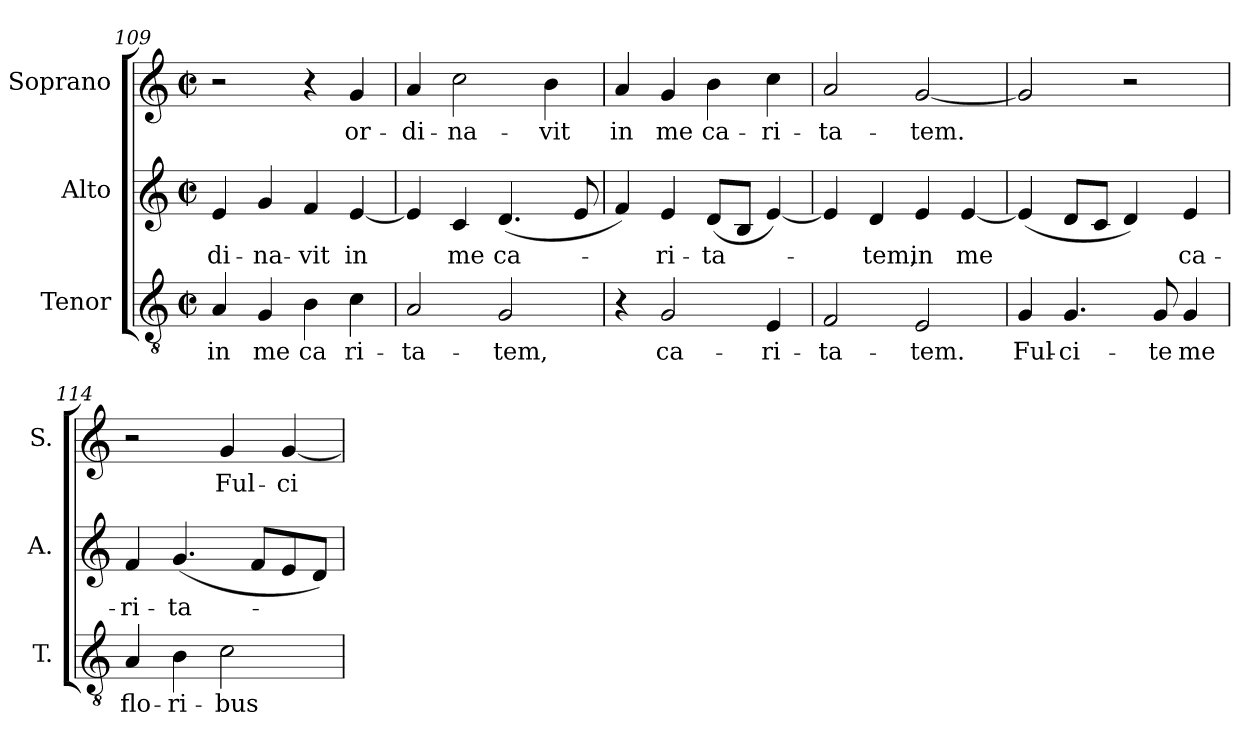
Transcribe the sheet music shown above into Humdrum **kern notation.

**kern	**text	**kern	**text	**kern	**text
*part3	*part3	*part2	*part2	*part1	*part1
*staff3	*staff3	*staff2	*staff2	*staff1	*staff1
*I"Tenor	*	*I"Alto	*	*I"Soprano	*
*I'T.	*	*I'A.	*	*I'S.	*
*clefGv2	*	*clefG2	*	*clefG2	*
*ITrd7c12	*	*	*	*	*
*k[]	*	*k[]	*	*k[]	*
*C:	*	*C:	*	*C:	*
*M2/2	*	*M2/2	*	*M2/2	*
*met(c|)	*	*met(c|)	*	*met(c|)	*
=109	=109	=109	=109	=109	=109
!	!LO:LY:b:color=#000000	!	!	!	!
!	!	!	!LO:LY:b:color=#000000	!	!
4AAi/	in	4ei/	-di-	2r	.
!	!LO:LY:b:color=#000000	!	!	!	!
!	!	!	!LO:LY:b:color=#000000	!	!
4GGi/	me	4gi/	-na-	.	.
!	!LO:LY:b:color=#000000	!	!	!	!
!	!	!	!LO:LY:b:color=#000000	!	!
4BBi\	ca	4fi/	-vit	4r	.
!	!LO:LY:b:color=#000000	!	!	!	!
!	!	!	!LO:LY:b:color=#000000	!	!
!	!	!	!	!	!LO:LY:b:color=#000000
4Ci\	ri-	[4ei/	in	4gi/	or-
!!LO:LB:g=z
=110	=110	=110	=110	=110	=110
!	!LO:LY:b:color=#000000	!	!	!	!
!	!	!	!	!	!LO:LY:b:color=#000000
2AAi/	-ta-	4ei/]	.	4ai/	-di-
!	!	!	!LO:LY:b:color=#000000	!	!
!	!	!	!	!	!LO:LY:b:color=#000000
.	.	4ci/	me	2cci\	-na-
!	!LO:LY:b:color=#000000	!	!	!	!
!	!	!	!LO:LY:b:color=#000000	!	!
2GGi/	-tem,	(4.di/	ca-	.	.
!	!	!	!	!	!LO:LY:b:color=#000000
.	.	.	.	4bi\	-vit
.	.	8ei/	.	.	.
=111	=111	=111	=111	=111	=111
!	!	!	!	!	!LO:LY:b:color=#000000
4r	.	4fi/)	.	4ai/	in
!	!LO:LY:b:color=#000000	!	!	!	!
!	!	!	!LO:LY:b:color=#000000	!	!
!	!	!	!	!	!LO:LY:b:color=#000000
2GGi/	ca-	4ei/	-ri-	4gi/	me
!	!	!	!LO:LY:b:color=#000000	!	!
!	!	!	!	!	!LO:LY:b:color=#000000
.	.	(8di/L	-ta-	4bi\	ca-
.	.	8Bi/J	.	.	.
!	!LO:LY:b:color=#000000	!	!	!	!
!	!	!	!	!	!LO:LY:b:color=#000000
4EEi/	-ri-	[4ei/)	.	4cci\	-ri-
=112	=112	=112	=112	=112	=112
!	!LO:LY:b:color=#000000	!	!	!	!
!	!	!	!	!	!LO:LY:b:color=#000000
2FFi/	-ta-	4ei/]	.	2ai/	-ta-
!	!	!	!LO:LY:b:color=#000000	!	!
.	.	4di/	-tem,	.	.
!	!LO:LY:b:color=#000000	!	!	!	!
!	!	!	!LO:LY:b:color=#000000	!	!
!	!	!	!	!	!LO:LY:b:color=#000000
2EEi/	-tem.	4ei/	in	[2gi/	-tem.
!	!	!	!LO:LY:b:color=#000000	!	!
.	.	[4ei/	me	.	.
=113	=113	=113	=113	=113	=113
!	!LO:LY:b:color=#000000	!	!	!	!
4GGi/	Ful-	(4ei/]	.	2gi/]	.
!	!LO:LY:b:color=#000000	!	!	!	!
4.GGi/	-ci-	8di/L	.	.	.
.	.	8ci/J	.	.	.
.	.	4di/)	.	2r	.
!	!LO:LY:b:color=#000000	!	!	!	!
8GGi/	-te	.	.	.	.
!	!LO:LY:b:color=#000000	!	!	!	!
!	!	!	!LO:LY:b:color=#000000	!	!
4GGi/	me	4ei/	ca-	.	.
=114	=114	=114	=114	=114	=114
!	!LO:LY:b:color=#000000	!	!	!	!
!	!	!	!LO:LY:b:color=#000000	!	!
4AAi/	flo-	4fi/	-ri-	2r	.
!	!LO:LY:b:color=#000000	!	!	!	!
!	!	!	!LO:LY:b:color=#000000	!	!
4BBi\	-ri-	(4.gi/	-ta-	.	.
!	!LO:LY:b:color=#000000	!	!	!	!
!	!	!	!	!	!LO:LY:b:color=#000000
2Ci\	-bus	.	.	4gi/	Ful-
.	.	8fi/L	.	.	.
!	!	!	!	!	!LO:LY:b:color=#000000
.	.	8ei/	.	[4gi/	-ci-
.	.	8di/J)	.	.	.
=	=	=	=	=	=
*-	*-	*-	*-	*-	*-
